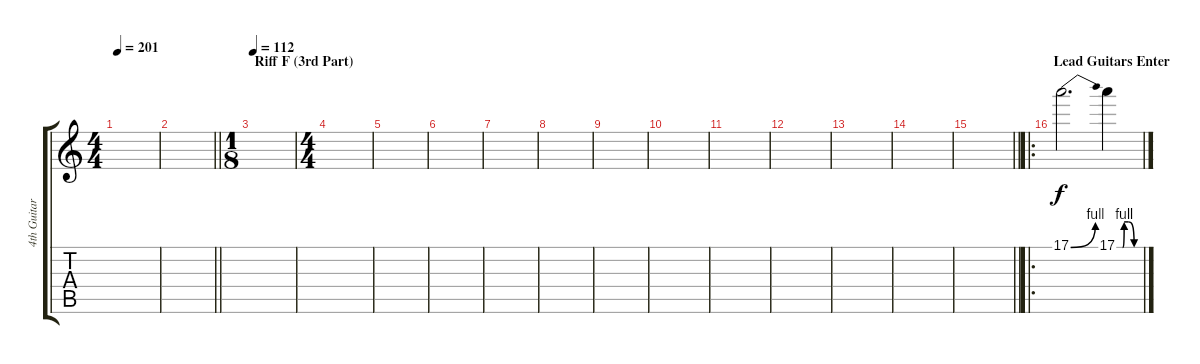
\track ("4th Guitar" "4th Guitar") {instrument distortionguitar}
\staff {score tabs}
\tuning (E4 B3 G3 D3 A2 E2) {hide}
\ts (4 4)
\tempo 201
\clef g2
\ks c
|
\barLineRight lightlight
|
\ts (1 8)
\section ("" "Riff F (3rd Part)")
\tempo 112
|
\ts (4 4)
|
|
|
|
|
|
|
|
|
|
|
\barLineRight lightlight
|
\ro
\section ("" "Lead Guitars Enter")
17.1{be (bend 0 0 60 4)}.2{d} 17.1{be (custom 0 0 15 0 19 4 30 4 45 0 60 0)}.4
